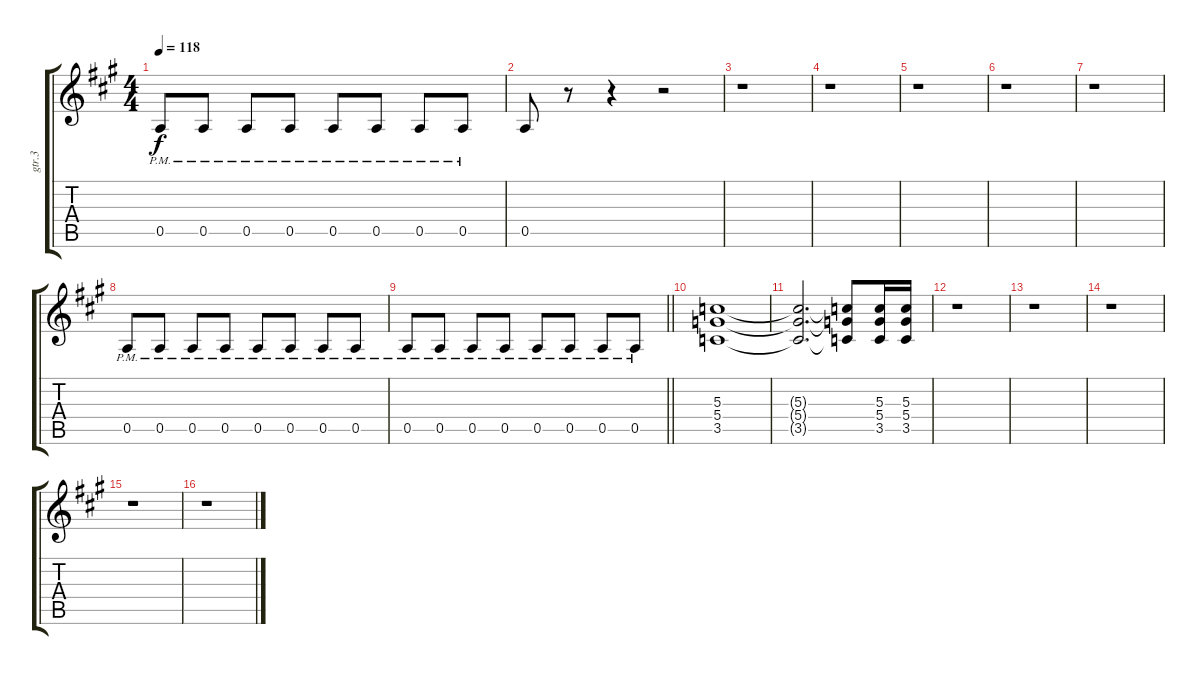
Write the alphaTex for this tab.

\track ("gtr.3" "gtr.3") {instrument distortionguitar}
\staff {score tabs}
\tuning (E4 B3 G3 D3 A2 E2) {hide}
\ts (4 4)
\tempo 118
\clef g2
\ks a
0.5{pm}.8{dy f} 0.5{pm}.8 0.5{pm}.8 0.5{pm}.8 0.5{pm}.8 0.5{pm}.8 0.5{pm}.8 0.5{pm}.8 |
0.5.8 r.8 r.4 r.2 |
r.1 |
r.1 |
r.1 |
r.1 |
r.1 |
0.5{pm}.8 0.5{pm}.8 0.5{pm}.8 0.5{pm}.8 0.5{pm}.8 0.5{pm}.8 0.5{pm}.8 0.5{pm}.8 |
\barLineRight lightlight
0.5{pm}.8 0.5{pm}.8 0.5{pm}.8 0.5{pm}.8 0.5{pm}.8 0.5{pm}.8 0.5{pm}.8 0.5{pm}.8 |
(5.3 5.4 3.5).1 |
(5.3{t} 5.4{t} 3.5{t}).2{d} (5.3{t} 5.4{t} 3.5{t}).8 (5.3 5.4 3.5).16 (5.3 5.4 3.5).16 |
r.1 |
r.1 |
r.1 |
r.1 |
r.1
